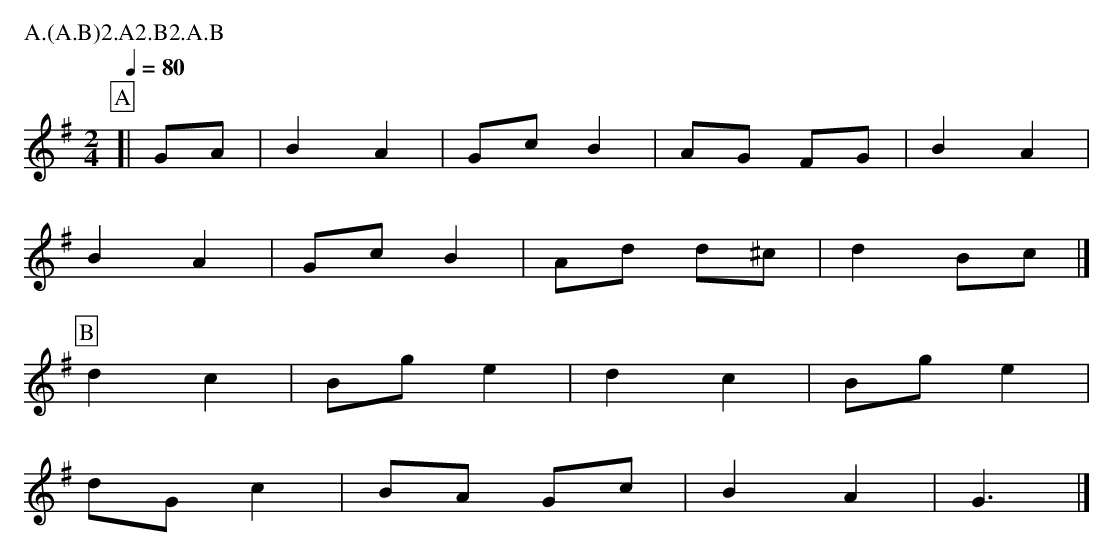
X:1
T:Ring o' Bells Lichfield
M:2/4
L:1/8
Q:1/4=80
P:A.(A.B)2.A2.B2.A.B
W:Dancers hold position at end, music pauses then extra A.B at end for dance-off
K:G
P:A
[|GA|B2 A2|Gc B2|AG FG |B2 A2|
B2 A2|Gc B2|Ad d^c|d2 Bc|]
P:B
d2 c2|Bg e2|d2 c2 |Bg e2|
dG c2|BA Gc|B2 A2|G3   |]
